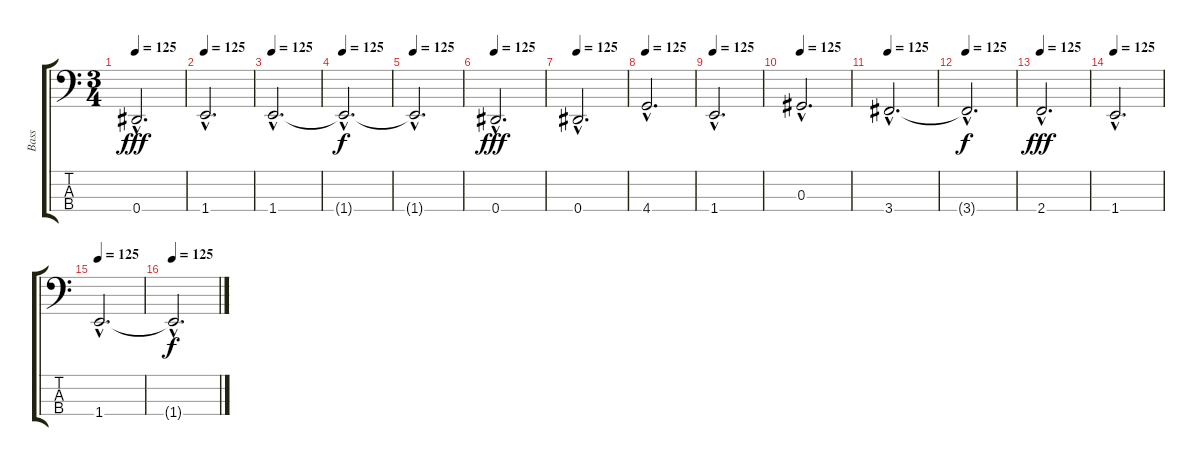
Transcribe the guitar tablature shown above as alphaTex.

\track ("Bass" "Bass") {instrument electricbasspick}
\staff {score tabs}
\tuning (Gb2 Db2 Ab1 Eb1) {hide}
\ts (3 4)
\tempo 125
\clef f4
\ks c
0.4{hac}.2{d dy fff} |
\tempo 125
1.4{hac}.2{d} |
\tempo 125
1.4{hac}.2{d} |
\tempo 125
1.4{hac t}.2{d dy f} |
\tempo 125
1.4{hac t}.2{d} |
\tempo 125
0.4{hac}.2{d dy fff} |
\tempo 125
0.4{hac}.2{d} |
\tempo 125
4.4{hac}.2{d} |
\tempo 125
1.4{hac}.2{d} |
\tempo 125
0.3{hac}.2{d} |
\tempo 125
3.4{hac}.2{d} |
\tempo 125
3.4{hac t}.2{d dy f} |
\tempo 125
2.4{hac}.2{d dy fff} |
\tempo 125
1.4{hac}.2{d} |
\tempo 125
1.4{hac}.2{d} |
\tempo 125
1.4{hac t}.2{d dy f}
